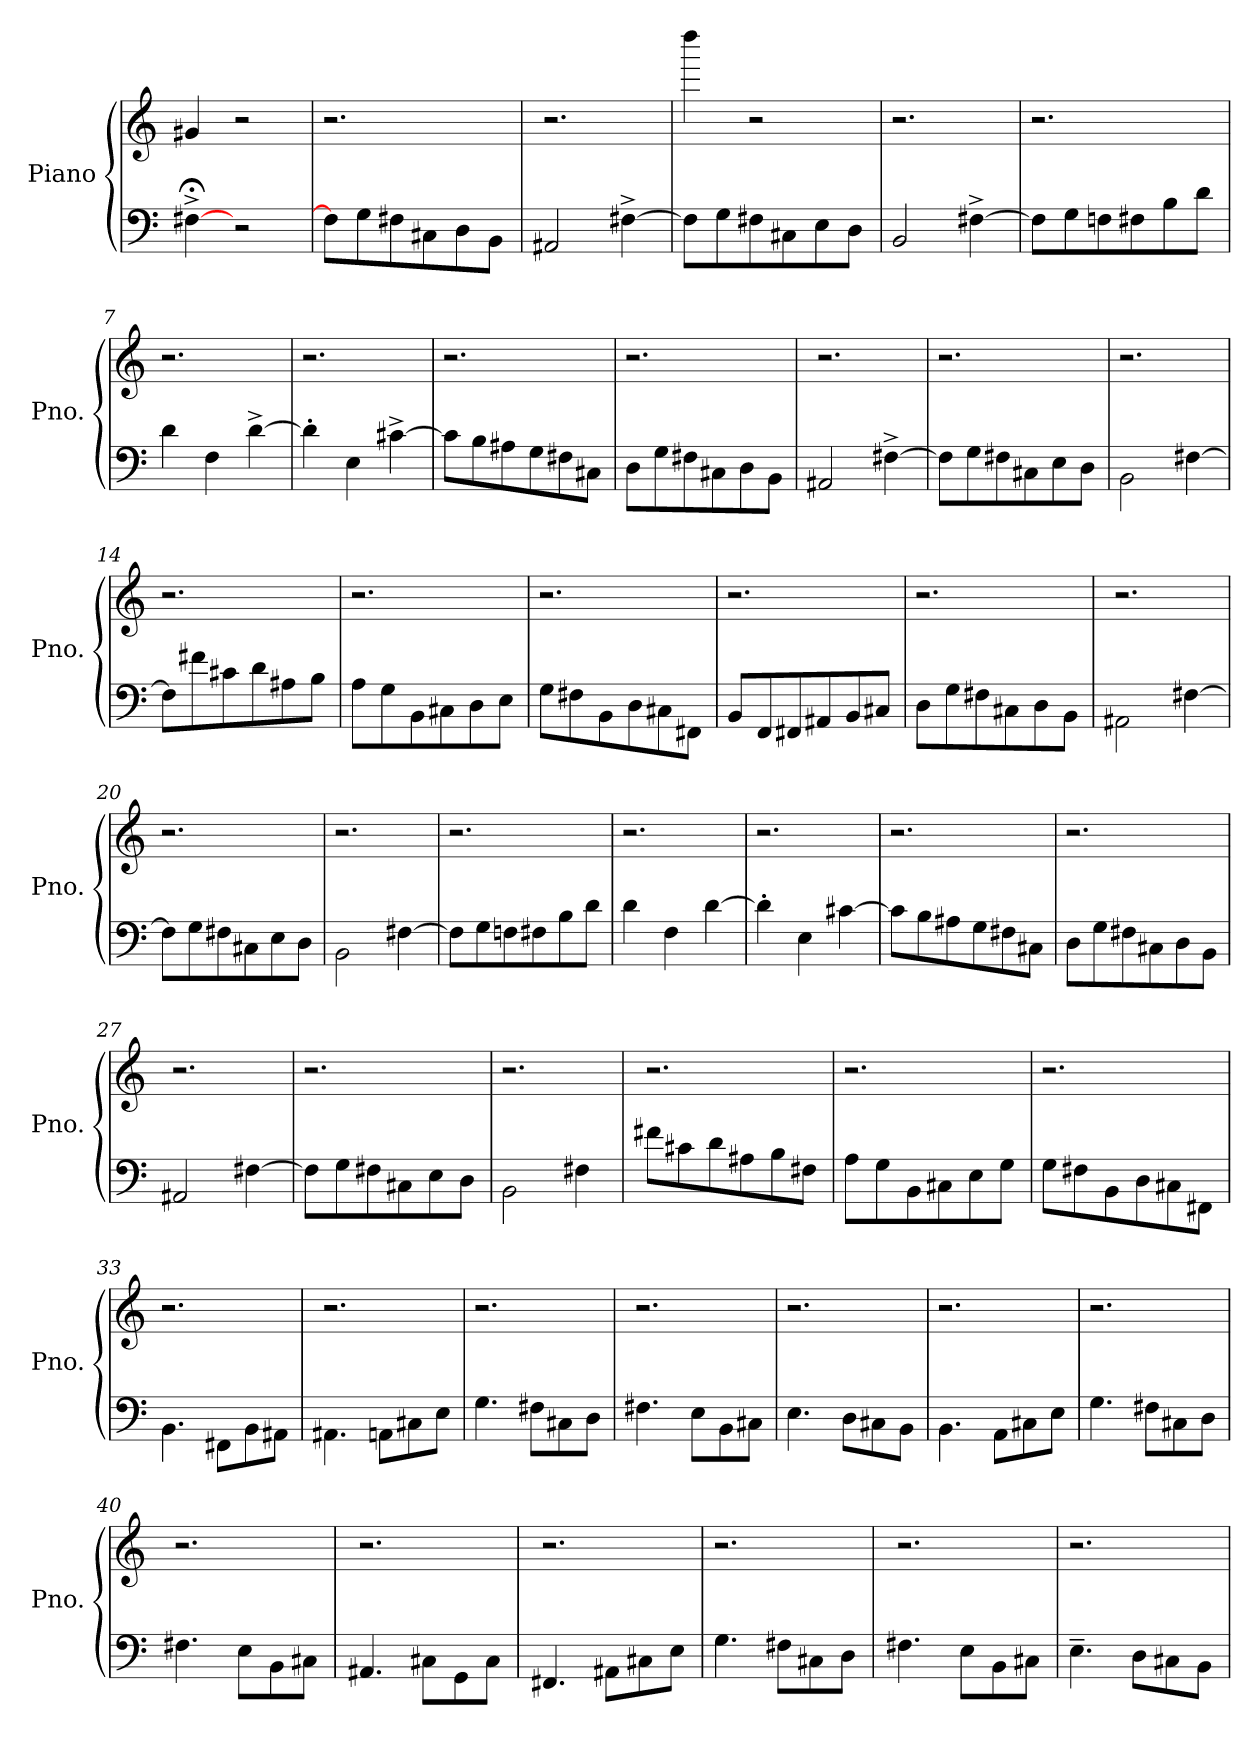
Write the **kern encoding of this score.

**kern	**kern
*part1	*part1
*staff2	*staff1
*I"Piano	*
*I'Pno.	*
*clefF4	*clefG2
*k[]	*k[]
*C:	*C:
=1	=1
[4F#X;<^\	4g#X/
2r	2r
=2	=2
8F#\L]	2.r
8G\	.
8F#X\	.
8C#X\	.
8D\	.
8BB\J	.
=3	=3
2AA#X/	2.r
[4F#X^\	.
=4	=4
8F#\L]	4dddd\
8G\	.
8F#X\	2r
8C#X\	.
8E\	.
8D\J	.
=5	=5
2BB/	2.r
[4F#X^\	.
=6	=6
8F#\L]	2.r
8G\	.
8Fn\	.
8F#X\	.
8B\	.
8d\J	.
=7	=7
4d\	2.r
4F\	.
[4d^\	.
!!LO:LB:g=z
=8	=8
4d'\]	2.r
4E\	.
[4c#X^\	.
=9	=9
8c#\L]	2.r
8B\	.
8A#X\	.
8G\	.
8F#X\	.
8C#X\J	.
=10	=10
8D\L	2.r
8G\	.
8F#X\	.
8C#X\	.
8D\	.
8BB\J	.
=11	=11
2AA#X/	2.r
[4F#X^\	.
=12	=12
8F#\L]	2.r
8G\	.
8F#X\	.
8C#X\	.
8E\	.
8D\J	.
=13	=13
2BB\	2.r
[4F#X\	.
!!LO:LB:g=z
=14	=14
8F#\L]	2.r
8f#X\	.
8c#X\	.
8d\	.
8A#X\	.
8B\J	.
=15	=15
8A\L	2.r
8G\	.
8BB\	.
8C#X\	.
8D\	.
8E\J	.
=16	=16
8G\L	2.r
8F#X\	.
8BB\	.
8D\	.
8C#X\	.
8FF#X\J	.
=17	=17
8BB/L	2.r
8FF/	.
8FF#X/	.
8AA#X/	.
8BB/	.
8C#X/J	.
!!LO:LB:g=z
=18	=18
8D\L	2.r
8G\	.
8F#X\	.
8C#X\	.
8D\	.
8BB\J	.
=19	=19
2AA#X\	2.r
[4F#X\	.
=20	=20
8F#\L]	2.r
8G\	.
8F#X\	.
8C#X\	.
8E\	.
8D\J	.
=21	=21
2BB\	2.r
[4F#X\	.
=22	=22
8F#\L]	2.r
8G\	.
8Fn\	.
8F#X\	.
8B\	.
8d\J	.
=23	=23
4d\	2.r
4F\	.
[4d\	.
!!LO:PB:g=z
=24	=24
4d'\]	2.r
4E\	.
[4c#X\	.
=25	=25
8c#\L]	2.r
8B\	.
8A#X\	.
8G\	.
8F#X\	.
8C#X\J	.
=26	=26
8D\L	2.r
8G\	.
8F#X\	.
8C#X\	.
8D\	.
8BB\J	.
=27	=27
2AA#X/	2.r
[4F#X\	.
=28	=28
8F#\L]	2.r
8G\	.
8F#X\	.
8C#X\	.
8E\	.
8D\J	.
=29	=29
2BB\	2.r
4F#X\	.
!!LO:LB:g=z
=30	=30
8f#X\L	2.r
8c#X\	.
8d\	.
8A#X\	.
8B\	.
8F#X\J	.
=31	=31
8A\L	2.r
8G\	.
8BB\	.
8C#X\	.
8E\	.
8G\J	.
=32	=32
8G\L	2.r
8F#X\	.
8BB\	.
8D\	.
8C#X\	.
8FF#X\J	.
=33	=33
4.BB\	2.r
8FF#X\L	.
8BB\	.
8AA#X\J	.
!!LO:LB:g=z
=34	=34
4.AA#X\	2.r
8AAn\L	.
8C#X\	.
8E\J	.
=35	=35
4.G\	2.r
8F#X\L	.
8C#X\	.
8D\J	.
=36	=36
4.F#X\	2.r
8E\L	.
8BB\	.
8C#X\J	.
=37	=37
4.E\	2.r
8D\L	.
8C#X\	.
8BB\J	.
=38	=38
4.BB\	2.r
8AA\L	.
8C#X\	.
8E\J	.
=39	=39
4.G\	2.r
8F#X\L	.
8C#X\	.
8D\J	.
!!LO:LB:g=z
=40	=40
4.F#X\	2.r
8E\L	.
8BB\	.
8C#X\J	.
=41	=41
4.AA#X/	2.r
8C#X\L	.
8GG\	.
8C#\J	.
=42	=42
4.FF#X/	2.r
8AA#X\L	.
8C#X\	.
8E\J	.
=43	=43
4.G\	2.r
8F#X\L	.
8C#X\	.
8D\J	.
=44	=44
4.F#X\	2.r
8E\L	.
8BB\	.
8C#X\J	.
=45	=45
4.E~\	2.r
8D\L	.
8C#X\	.
8BB\J	.
=	=
*-	*-
